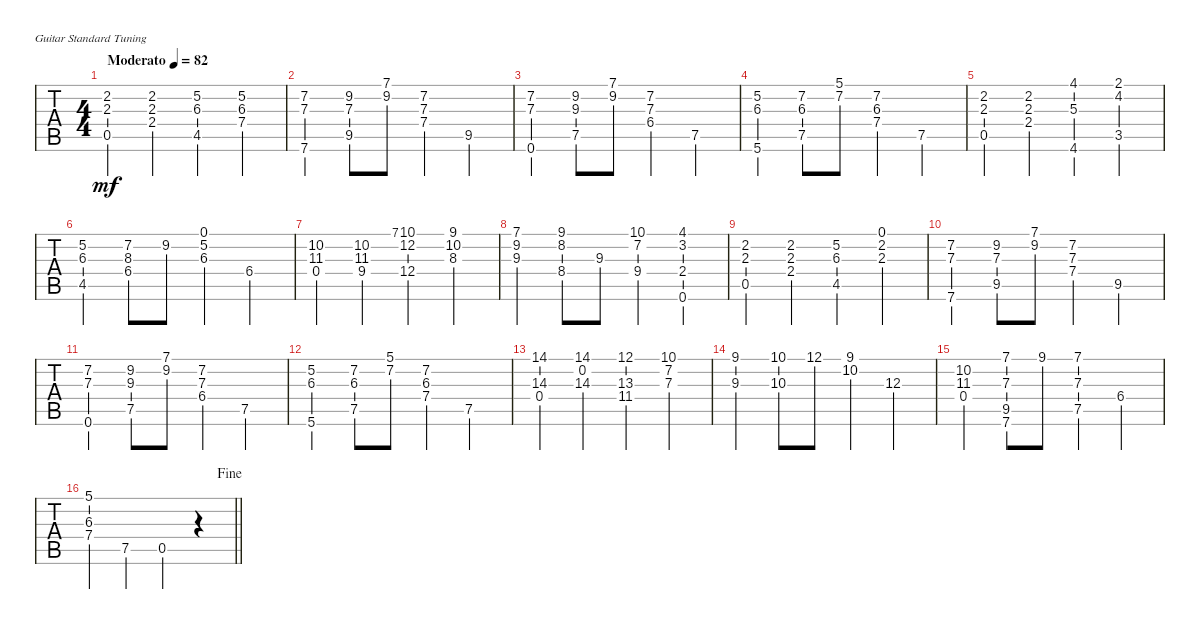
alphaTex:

\bracketExtendMode groupsimilarinstruments
\singleTrackTrackNamePolicy hidden
\multiTrackTrackNamePolicy hidden
\firstSystemTrackNameOrientation horizontal
\otherSystemsTrackNameOrientation horizontal
\track ("Track 1" "Track 1") {instrument acousticguitarsteel}
\staff {tabs}
\tuning (E4 B3 G3 D3 A2 E2)
\ts (4 4)
\tempo (82 "Moderato")
\clef g2
\ks a
(2.3 0.5 2.2).4{dy mf instrument acousticguitarsteel} (2.3 2.4 2.2).4 (5.2 6.3 4.5).4 (6.3 7.4 5.2).4 |
(7.2 7.3 7.6).4 (9.2 7.3 9.5).8 (7.1 9.2).8 (7.2 7.3 7.4).4 9.5.4 |
(7.2 7.3 0.6).4 (9.2 9.3 7.5).8 (7.1 9.2).8 (7.2 7.3 6.4).4 7.5.4 |
(5.2 6.3 5.6).4 (7.2 6.3 7.5).8 (5.1 7.2).8 (7.2 6.3 7.4).4 7.5.4 |
(2.3 0.5 2.2).4 (2.3 2.4 2.2).4 (4.1 5.3 4.6).4 (4.2 2.1 3.5).4 |
(6.3 4.5 5.2).4 (8.3 6.4 7.2).8 9.2.8 (6.3 0.1 5.2).4 6.4.4 |
(10.2 11.3 0.4).4 (10.2 11.3 9.4).4 7.1.8{gr} (10.1 12.2 12.4).4 (9.1 10.2 8.3).4 |
(7.1 9.2 9.3).4 (9.1 8.2 8.4).8 9.3.8 (10.1 7.2 9.4).4 (0.6 4.1 3.2 2.4).4 |
(2.3 0.5 2.2).4 (2.3 2.4 2.2).4 (5.2 6.3 4.5).4 (0.1 2.2 2.3).4 |
(7.2 7.3 7.6).4 (9.2 7.3 9.5).8 (7.1 9.2).8 (7.2 7.3 7.4).4 9.5.4 |
(7.2 7.3 0.6).4 (9.2 9.3 7.5).8 (7.1 9.2).8 (7.2 7.3 6.4).4 7.5.4 |
(5.2 6.3 5.6).4 (7.2 6.3 7.5).8 (5.1 7.2).8 (7.2 6.3 7.4).4 7.5.4 |
(14.1 14.3 0.4).4 (14.1 0.2 14.3).4 (11.4 12.1 13.3).4 (7.3 10.1 7.2).4 |
(9.1 9.3).4 (10.1 10.3).8 12.1.8 (10.2 9.1).4 12.3.4 |
(10.2 0.4 11.3).4 (7.1 7.3 7.6 9.5).8 9.1.8 (7.1 7.3 7.5).4 6.4.4 |
\jump fine
\barLineRight lightlight
(6.3 7.4 5.1).4 7.5.4 0.5.4 r.4
